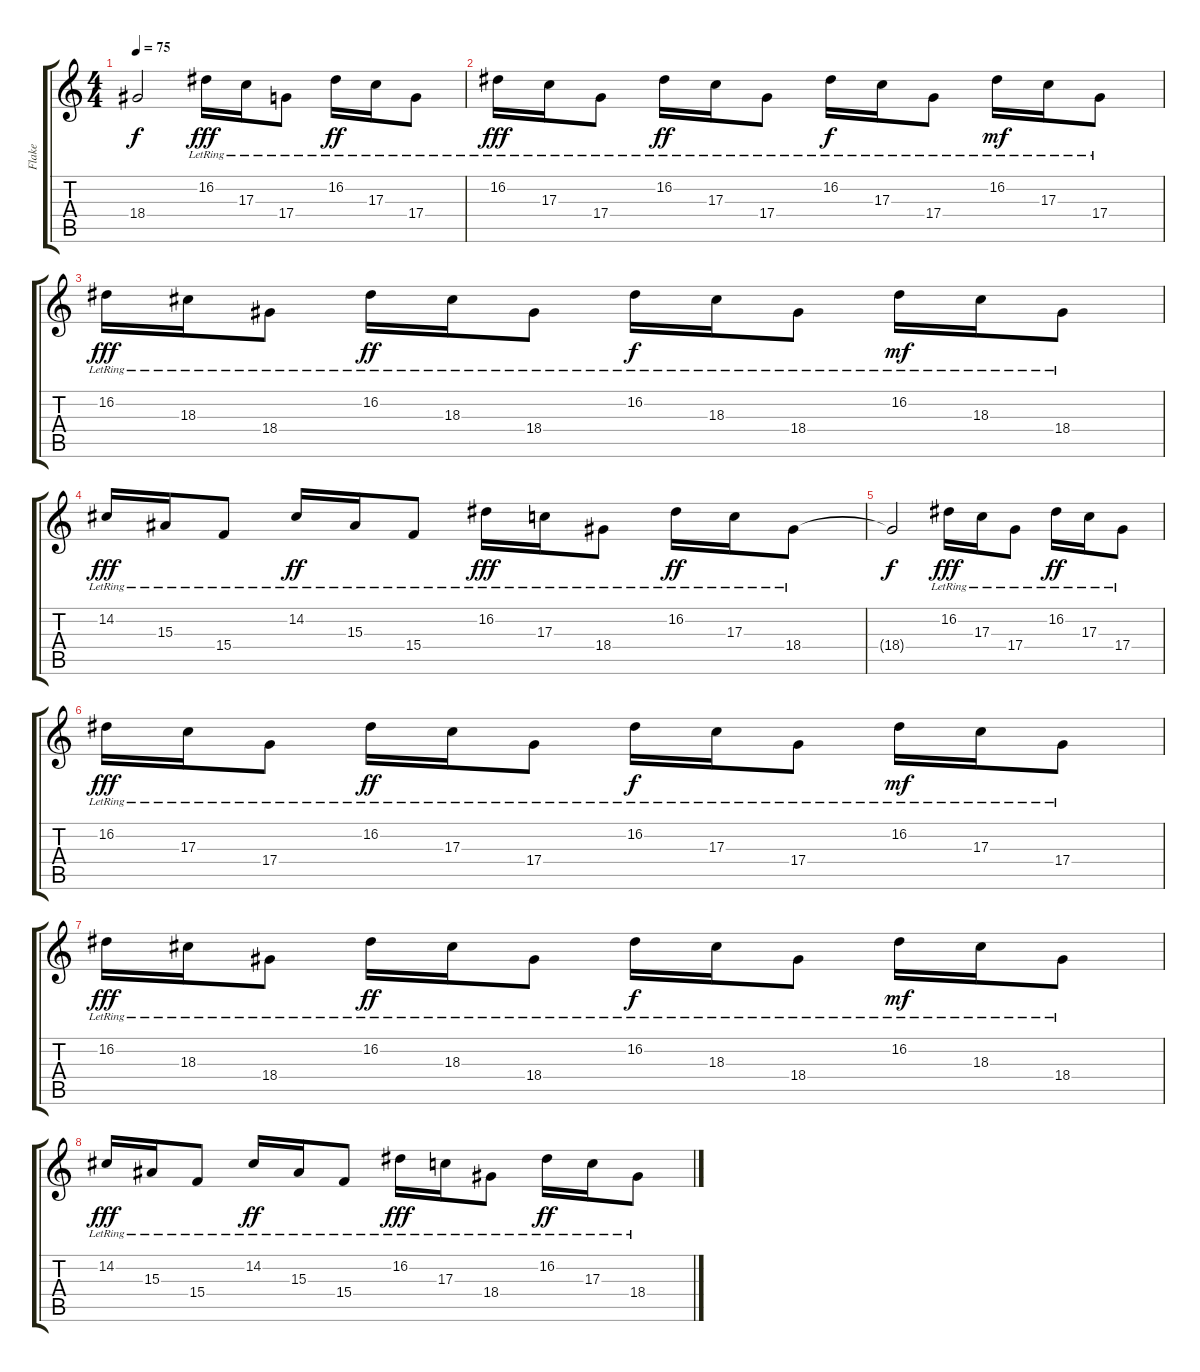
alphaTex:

\track ("Flake" "Flake") {instrument brightacousticpiano}
\staff {score tabs}
\tuning (E4 B3 G3 D3 A2 E2) {hide}
\ts (4 4)
\tempo 75
\clef g2
\ks c
18.4{t}.2{dy f} 16.2{lr}.16{dy fff} 17.3{lr}.16 17.4{lr}.8 16.2{lr}.16{dy ff} 17.3{lr}.16 17.4{lr}.8 |
16.2{lr}.16{dy fff} 17.3{lr}.16 17.4{lr}.8 16.2{lr}.16{dy ff} 17.3{lr}.16 17.4{lr}.8 16.2{lr}.16{dy f} 17.3{lr}.16 17.4{lr}.8 16.2{lr}.16{dy mf} 17.3{lr}.16 17.4{lr}.8 |
16.2{lr}.16{dy fff} 18.3{lr}.16 18.4{lr}.8 16.2{lr}.16{dy ff} 18.3{lr}.16 18.4{lr}.8 16.2{lr}.16{dy f} 18.3{lr}.16 18.4{lr}.8 16.2{lr}.16{dy mf} 18.3{lr}.16 18.4{lr}.8 |
14.2{lr}.16{dy fff} 15.3{lr}.16 15.4{lr}.8 14.2{lr}.16{dy ff} 15.3{lr}.16 15.4{lr}.8 16.2{lr}.16{dy fff} 17.3{lr}.16 18.4{lr}.8 16.2{lr}.16{dy ff} 17.3{lr}.16 18.4{lr}.8 |
18.4{t}.2{dy f} 16.2{lr}.16{dy fff} 17.3{lr}.16 17.4{lr}.8 16.2{lr}.16{dy ff} 17.3{lr}.16 17.4{lr}.8 |
16.2{lr}.16{dy fff} 17.3{lr}.16 17.4{lr}.8 16.2{lr}.16{dy ff} 17.3{lr}.16 17.4{lr}.8 16.2{lr}.16{dy f} 17.3{lr}.16 17.4{lr}.8 16.2{lr}.16{dy mf} 17.3{lr}.16 17.4{lr}.8 |
16.2{lr}.16{dy fff} 18.3{lr}.16 18.4{lr}.8 16.2{lr}.16{dy ff} 18.3{lr}.16 18.4{lr}.8 16.2{lr}.16{dy f} 18.3{lr}.16 18.4{lr}.8 16.2{lr}.16{dy mf} 18.3{lr}.16 18.4{lr}.8 |
14.2{lr}.16{dy fff} 15.3{lr}.16 15.4{lr}.8 14.2{lr}.16{dy ff} 15.3{lr}.16 15.4{lr}.8 16.2{lr}.16{dy fff} 17.3{lr}.16 18.4{lr}.8 16.2{lr}.16{dy ff} 17.3{lr}.16 18.4{lr}.8
